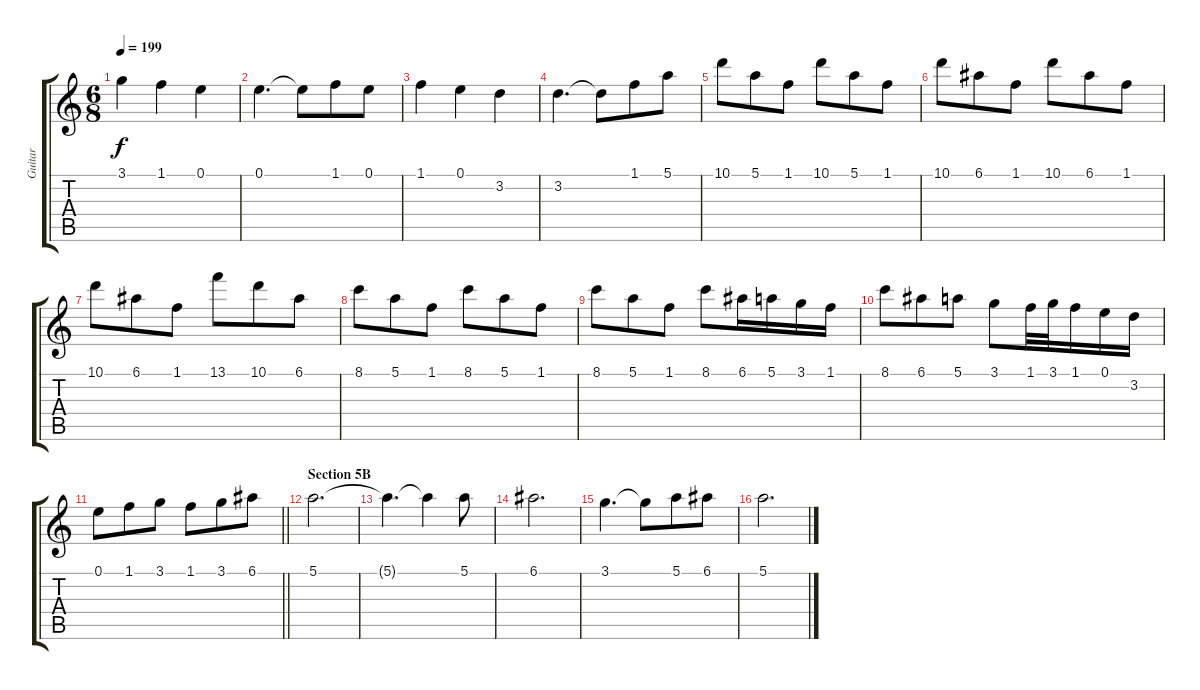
\track ("Guitar" "Guitar") {instrument distortionguitar}
\staff {score tabs}
\tuning (E4 B3 G3 D3 A2 E2) {hide}
\ts (6 8)
\tempo 199
\clef g2
\ks c
3.1.4{dy f} 1.1.4 0.1.4 |
0.1.4{d} 0.1{t}.8 1.1.8 0.1.8 |
1.1.4 0.1.4 3.2.4 |
3.2.4{d} 3.2{t}.8 1.1.8 5.1.8 |
10.1.8 5.1.8 1.1.8 10.1.8 5.1.8 1.1.8 |
10.1.8 6.1.8 1.1.8 10.1.8 6.1.8 1.1.8 |
10.1.8 6.1.8 1.1.8 13.1.8 10.1.8 6.1.8 |
8.1.8 5.1.8 1.1.8 8.1.8 5.1.8 1.1.8 |
8.1.8 5.1.8 1.1.8 8.1.8 6.1.16 5.1.16 3.1.16 1.1.16 |
8.1.8 6.1.8 5.1.8 3.1.8 1.1.32 3.1.32 1.1.16 0.1.16 3.2.16 |
\barLineRight lightlight
0.1.8 1.1.8 3.1.8 1.1.8 3.1.8 6.1.8 |
\section ("" "Section 5B")
5.1.2{d} |
5.1{t}.4{d} 5.1{t}.4 5.1.8 |
6.1.2{d} |
3.1.4{d} 3.1{t}.8 5.1.8 6.1.8 |
5.1.2{d}
